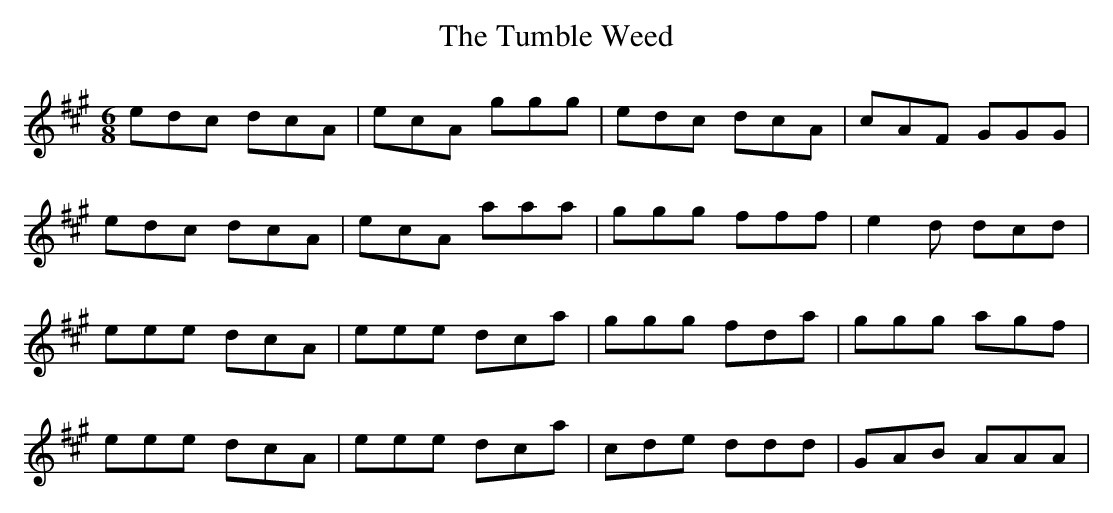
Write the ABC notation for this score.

X:1
T: The Tumble Weed
M: 6/8
L: 1/8
K: Amaj
edc dcA|ecA ggg|edc dcA|cAF GGG|
edc dcA|ecA aaa|ggg fff|e2d dcd|
eee dcA|eee dca|ggg fda|ggg agf|
eee dcA|eee dca|cde ddd|GAB AAA|
